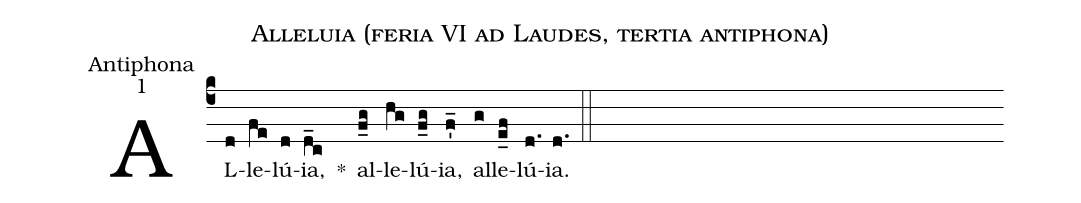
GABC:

name: Alleluia (feria VI ad Laudes, tertia antiphona);
office-part: Antiphona;
mode: 1;
%%
(c4)
AL(d)le(fe)lú(d)ia,(d_c) *()
al(f_g)le(hg)lú(f_g)ia,(f'_) al(g)le(e_f)lú(d.)ia.(d.) (::)
